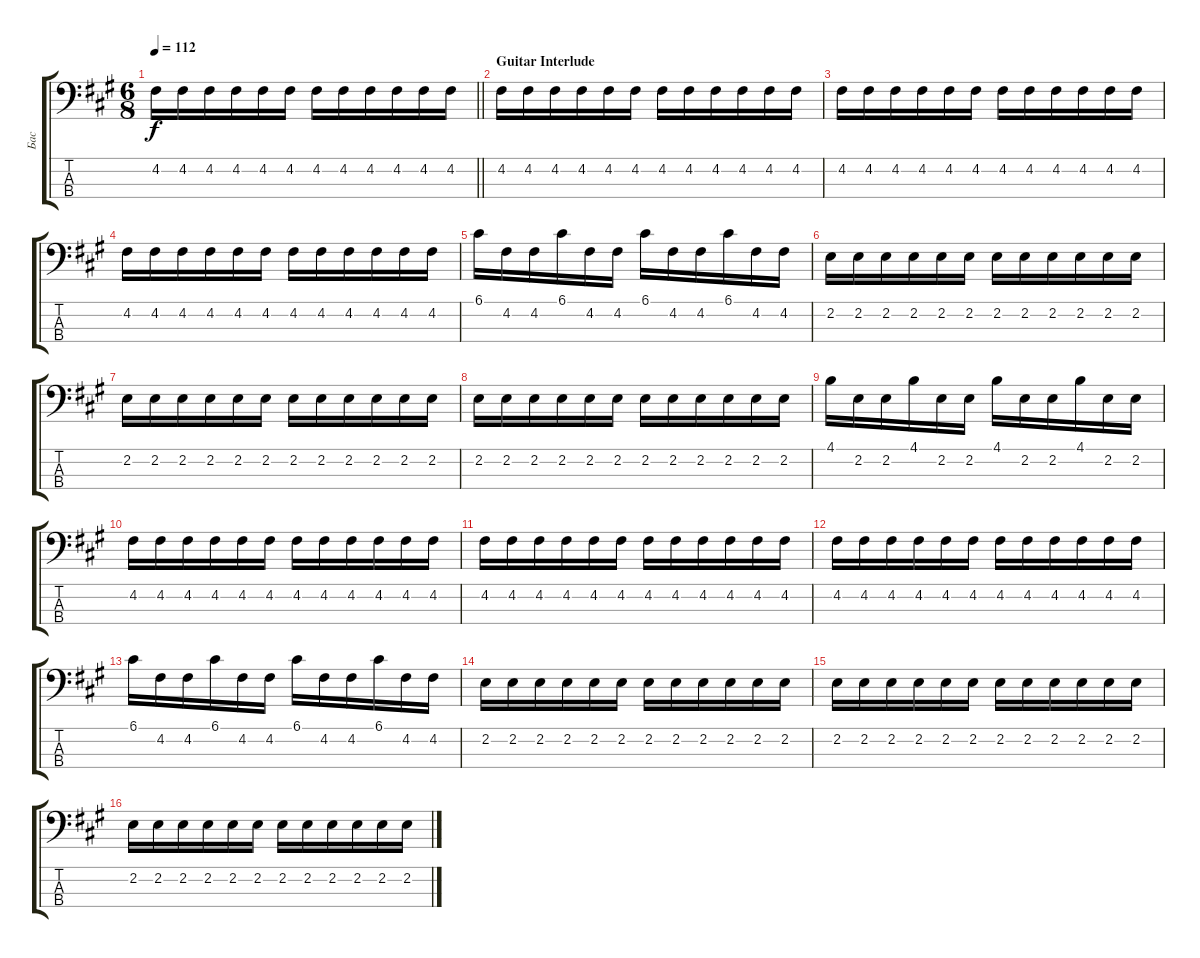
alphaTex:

\track ("Бас" "Бас") {instrument electricbassfinger}
\staff {score tabs}
\tuning (G2 D2 A1 E1) {hide}
\ts (6 8)
\tempo 112
\clef f4
\barLineRight lightlight
\ks f#minor
4.2.16{dy f} 4.2.16 4.2.16 4.2.16 4.2.16 4.2.16 4.2.16 4.2.16 4.2.16 4.2.16 4.2.16 4.2.16 |
\section ("" "Guitar Interlude")
4.2.16 4.2.16 4.2.16 4.2.16 4.2.16 4.2.16 4.2.16 4.2.16 4.2.16 4.2.16 4.2.16 4.2.16 |
4.2.16 4.2.16 4.2.16 4.2.16 4.2.16 4.2.16 4.2.16 4.2.16 4.2.16 4.2.16 4.2.16 4.2.16 |
4.2.16 4.2.16 4.2.16 4.2.16 4.2.16 4.2.16 4.2.16 4.2.16 4.2.16 4.2.16 4.2.16 4.2.16 |
6.1.16 4.2.16 4.2.16 6.1.16 4.2.16 4.2.16 6.1.16 4.2.16 4.2.16 6.1.16 4.2.16 4.2.16 |
2.2.16 2.2.16 2.2.16 2.2.16 2.2.16 2.2.16 2.2.16 2.2.16 2.2.16 2.2.16 2.2.16 2.2.16 |
2.2.16 2.2.16 2.2.16 2.2.16 2.2.16 2.2.16 2.2.16 2.2.16 2.2.16 2.2.16 2.2.16 2.2.16 |
2.2.16 2.2.16 2.2.16 2.2.16 2.2.16 2.2.16 2.2.16 2.2.16 2.2.16 2.2.16 2.2.16 2.2.16 |
4.1.16 2.2.16 2.2.16 4.1.16 2.2.16 2.2.16 4.1.16 2.2.16 2.2.16 4.1.16 2.2.16 2.2.16 |
4.2.16 4.2.16 4.2.16 4.2.16 4.2.16 4.2.16 4.2.16 4.2.16 4.2.16 4.2.16 4.2.16 4.2.16 |
4.2.16 4.2.16 4.2.16 4.2.16 4.2.16 4.2.16 4.2.16 4.2.16 4.2.16 4.2.16 4.2.16 4.2.16 |
4.2.16 4.2.16 4.2.16 4.2.16 4.2.16 4.2.16 4.2.16 4.2.16 4.2.16 4.2.16 4.2.16 4.2.16 |
6.1.16 4.2.16 4.2.16 6.1.16 4.2.16 4.2.16 6.1.16 4.2.16 4.2.16 6.1.16 4.2.16 4.2.16 |
2.2.16 2.2.16 2.2.16 2.2.16 2.2.16 2.2.16 2.2.16 2.2.16 2.2.16 2.2.16 2.2.16 2.2.16 |
2.2.16 2.2.16 2.2.16 2.2.16 2.2.16 2.2.16 2.2.16 2.2.16 2.2.16 2.2.16 2.2.16 2.2.16 |
2.2.16 2.2.16 2.2.16 2.2.16 2.2.16 2.2.16 2.2.16 2.2.16 2.2.16 2.2.16 2.2.16 2.2.16
